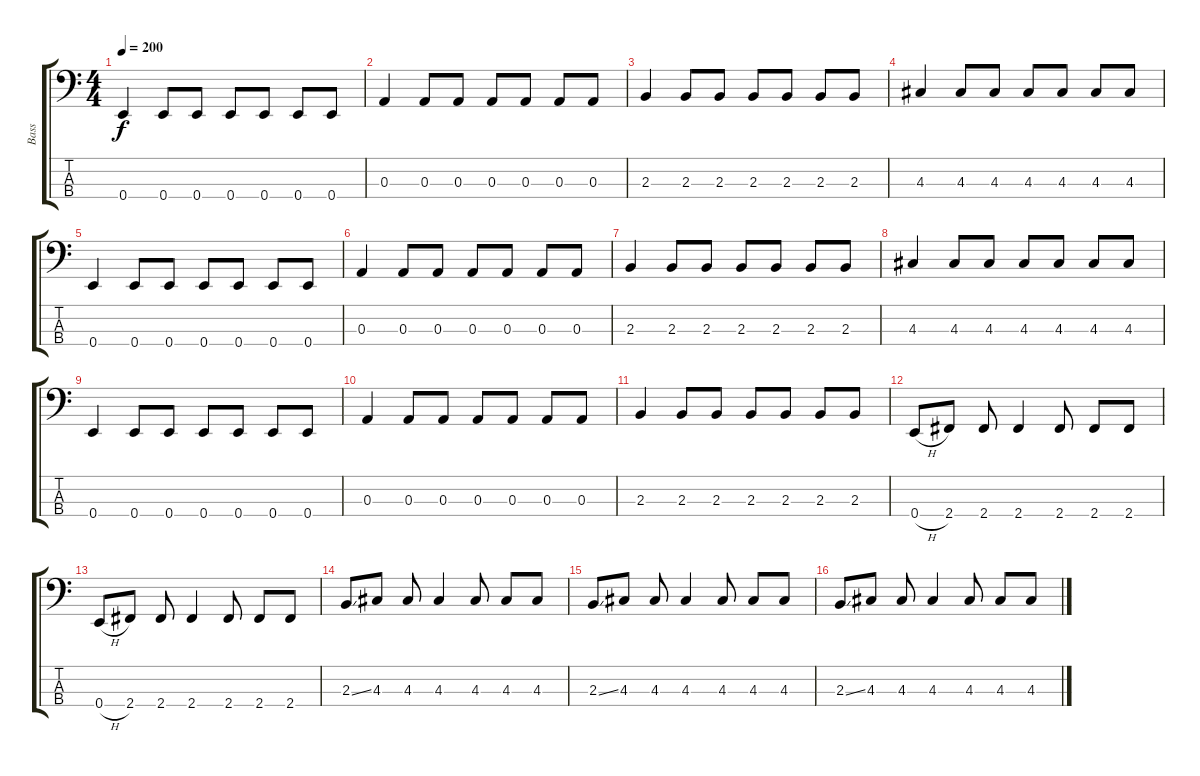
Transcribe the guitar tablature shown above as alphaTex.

\track ("Bass" "Bass") {instrument electricbasspick}
\staff {score tabs}
\tuning (G2 D2 A1 E1) {hide}
\ts (4 4)
\tempo 200
\clef f4
\ks c
0.4.4{dy f} 0.4.8 0.4.8 0.4.8 0.4.8 0.4.8 0.4.8 |
0.3.4 0.3.8 0.3.8 0.3.8 0.3.8 0.3.8 0.3.8 |
2.3.4 2.3.8 2.3.8 2.3.8 2.3.8 2.3.8 2.3.8 |
4.3.4 4.3.8 4.3.8 4.3.8 4.3.8 4.3.8 4.3.8 |
0.4.4 0.4.8 0.4.8 0.4.8 0.4.8 0.4.8 0.4.8 |
0.3.4 0.3.8 0.3.8 0.3.8 0.3.8 0.3.8 0.3.8 |
2.3.4 2.3.8 2.3.8 2.3.8 2.3.8 2.3.8 2.3.8 |
4.3.4 4.3.8 4.3.8 4.3.8 4.3.8 4.3.8 4.3.8 |
0.4.4 0.4.8 0.4.8 0.4.8 0.4.8 0.4.8 0.4.8 |
0.3.4 0.3.8 0.3.8 0.3.8 0.3.8 0.3.8 0.3.8 |
2.3.4 2.3.8 2.3.8 2.3.8 2.3.8 2.3.8 2.3.8 |
0.4{h}.8 2.4.8 2.4.8 2.4.4 2.4.8 2.4.8 2.4.8 |
0.4{h}.8 2.4.8 2.4.8 2.4.4 2.4.8 2.4.8 2.4.8 |
2.3{ss}.8 4.3.8 4.3.8 4.3.4 4.3.8 4.3.8 4.3.8 |
2.3{ss}.8 4.3.8 4.3.8 4.3.4 4.3.8 4.3.8 4.3.8 |
2.3{ss}.8 4.3.8 4.3.8 4.3.4 4.3.8 4.3.8 4.3.8
